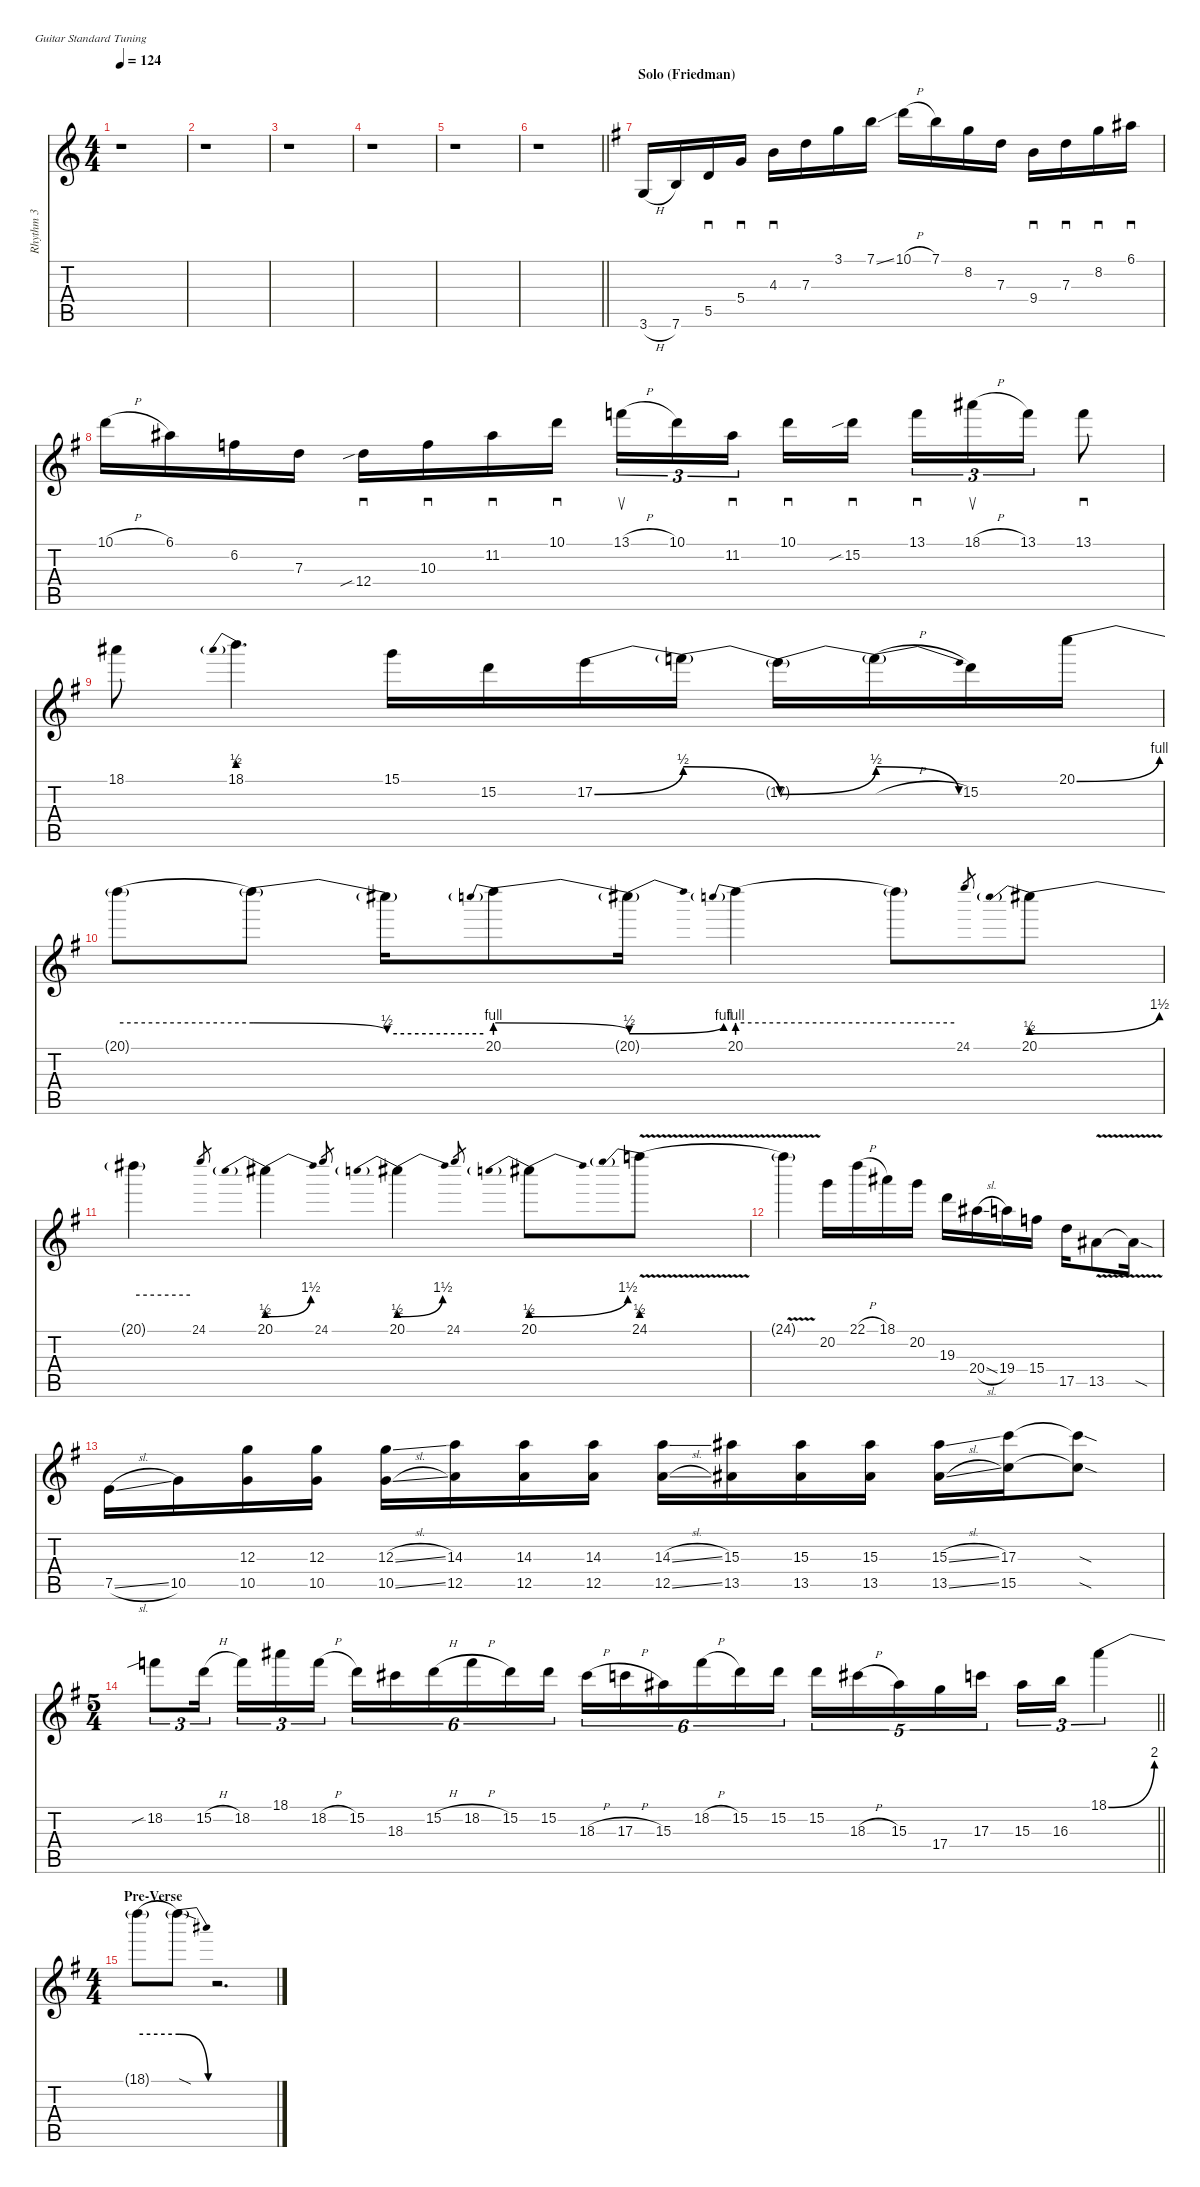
\defaultSystemsLayout 4
\hideDynamics
\bracketExtendMode nobrackets
\firstSystemTrackNameMode fullname
\otherSystemsTrackNameOrientation horizontal
\track ("Rhythm 3" "dist.guit.") {instrument distortionguitar}
\staff {score tabs}
\tuning (E4 B3 G3 D3 A2 E2)
\ts (4 4)
\tempo 124
\clef g2
\ks c
r.1{dy f beam Down} |
r.1{beam Down} |
r.1{beam Down} |
r.1{beam Down} |
r.1{beam Down} |
\barLineRight lightlight
r.1{beam Down} |
\section ("" "Solo (Friedman)")
\ks g
3.6{h acc forcenatural}.16{beam Up} 7.6{acc forcenatural}.16{beam Up} 5.5{acc forcenatural}.16{sd beam Up} 5.4{acc forcenatural}.16{sd beam Up} 4.3{acc forcenatural}.16{sd beam Down} 7.3{acc forcenatural}.16{beam Down} 3.1{acc forcenatural}.16{beam Down} 7.1{ss acc forcenatural}.16{beam Down} 10.1{h acc forcenatural}.16{beam Down} 7.1{acc forcenatural}.16{beam Down} 8.2{acc forcenatural}.16{beam Down} 7.3{acc forcenatural}.16{beam Down} 9.4{acc forcenatural}.16{sd beam Down} 7.3{acc forcenatural}.16{sd beam Down} 8.2{acc forcenatural}.16{sd beam Down} 6.1{acc #}.16{sd beam Down} |
10.1{h acc forcenatural}.16{beam Down} 6.1{acc #}.16{beam Down} 6.2{acc forcenatural}.16{beam Down} 7.3{acc forcenatural}.16{beam Down} 12.4{sib acc forcenatural}.16{sd beam Down} 10.3{acc forcenatural}.16{sd beam Down} 11.2{acc #}.16{sd beam Down} 10.1{acc forcenatural}.16{sd beam Down} 13.1{h acc forcenatural}.16{su tu (3 2) beam Down} 10.1{acc forcenatural}.16{tu (3 2) beam Down} 11.2{acc #}.16{sd tu (3 2) beam Down} 10.1{acc forcenatural}.16{sd beam Down} 15.2{sib acc forcenatural}.16{sd beam Down} 13.1{acc forcenatural}.16{sd tu (3 2) beam Down} 18.1{h acc #}.16{su tu (3 2) beam Down} 13.1{acc forcenatural}.16{tu (3 2) beam Down} 13.1{acc forcenatural}.8{sd beam Down} |
18.1{acc #}.8{beam Down} 18.1{be (prebend 0 2 60 2)}.4{d beam Down} 15.1{acc forcenatural}.16{beam Down} 15.2{acc forcenatural}.16{beam Down} 17.2{be (bend 0 0 60 2) acc forcenatural}.16{beam Down} 17.2{be (release 0 2 60 0) t}.16{beam Down} 17.2{be (bend 0 0 60 2) t acc forcenatural}.16{beam Down} 17.2{be (release 0 2 30 0) h t}.16{beam Down} 15.2{acc forcenatural}.16{beam Down} 20.1{be (bend 0 0 60 4) acc forcenatural}.16{beam Down} |
20.1{be (hold 0 4 60 4) t}.8{beam Down} 20.1{be (release 0 4 60 2) t}.8{beam Down} 20.1{be (hold 0 2 60 2) t}.16{beam Down} 20.1{be (prebendrelease 0 4 60 2)}.8{beam Down} 20.1{be (bend 0 2 60 4) t}.16{beam Down} 20.1{be (prebend 0 4 60 4)}.4{beam Down} 20.1{be (hold 0 4 60 4) t}.8{dy mf beam Down} 24.1{acc forcenatural}.8{gr beam Up} 20.1{be (prebendbend 0 2 60 6)}.8{dy f beam Down} |
20.1{be (hold 0 6 60 6) t}.4{beam Down} 24.1{acc forcenatural}.8{gr dy mf beam Up} 20.1{be (prebendbend 0 2 15 6)}.4{dy f beam Down} 24.1{acc forcenatural}.8{gr dy mf beam Up} 20.1{be (prebendbend 0 2 15 6)}.4{dy f beam Down} 24.1{acc forcenatural}.8{gr dy mf beam Up} 20.1{be (prebendbend 0 2 15 6)}.8{dy f beam Down} 24.1{be (prebend 0 2 60 2) v}.8{beam Down} |
24.1{v t}.4{beam Down} 20.2{acc forcenatural}.16{beam Down} 22.1{h acc forcenatural}.16{beam Down} 18.1{acc #}.16{beam Down} 20.2{acc forcenatural}.16{beam Down} 19.3{acc forcenatural}.16{beam Down} 20.4{sl acc #}.16{beam Down} 19.4{acc forcenatural}.16{beam Down} 15.4{acc forcenatural}.16{beam Down} 17.5{acc forcenatural}.16{beam Down} 13.5{v acc #}.8{beam Down} 13.5{v sod t acc #}.16{beam Down} |
7.5{sl acc forcenatural}.16{beam Down} 10.5{acc forcenatural}.16{beam Down} (12.3{acc forcenatural} 10.5{acc forcenatural}).16{beam Down} (12.3{acc forcenatural} 10.5{acc forcenatural}).16{beam Down} (12.3{sl acc forcenatural} 10.5{sl acc forcenatural}).16{beam Down} (14.3{acc forcenatural} 12.5{acc forcenatural}).16{beam Down} (14.3{acc forcenatural} 12.5{acc forcenatural}).16{beam Down} (14.3{acc forcenatural} 12.5{acc forcenatural}).16{beam Down} (14.3{sl acc forcenatural} 12.5{sl acc forcenatural}).16{beam Down} (15.3{acc #} 13.5{acc #}).16{beam Down} (15.3{acc #} 13.5{acc #}).16{beam Down} (15.3{acc #} 13.5{acc #}).16{beam Down} (15.3{sl acc #} 13.5{sl acc #}).16{beam Down} (17.3{acc forcenatural} 15.5{acc forcenatural}).16{beam Down} (17.3{sod t acc forcenatural} 15.5{sod t acc forcenatural}).8{beam Down} |
\ts (5 4)
\beaming (8 2 2 2 4)
\barLineRight lightlight
18.2{sib acc forcenatural}.8{tu (3 2) beam Down} 15.2{h acc forcenatural}.16{tu (3 2) beam Down} 18.2{acc forcenatural}.16{tu (3 2) beam Down} 18.1{acc #}.16{tu (3 2) beam Down} 18.2{h acc forcenatural}.16{tu (3 2) beam Down} 15.2{acc forcenatural}.16{tu (6 4) beam Down} 18.3{acc #}.16{tu (6 4) beam Down} 15.2{h acc forcenatural}.16{tu (6 4) beam Down} 18.2{h acc forcenatural}.16{tu (6 4) beam Down} 15.2{acc forcenatural}.16{tu (6 4) beam Down} 15.2{acc forcenatural}.16{tu (6 4) beam Down} 18.3{h acc #}.16{tu (6 4) beam Down} 17.3{h acc forcenatural}.16{tu (6 4) beam Down} 15.3{acc #}.16{tu (6 4) beam Down} 18.2{h acc forcenatural}.16{tu (6 4) beam Down} 15.2{acc forcenatural}.16{tu (6 4) beam Down} 15.2{acc forcenatural}.16{tu (6 4) beam Down} 15.2{acc forcenatural}.16{tu (5 4) beam Down} 18.3{h acc #}.16{tu (5 4) beam Down} 15.3{acc #}.16{tu (5 4) beam Down} 17.4{acc forcenatural}.16{tu (5 4) beam Down} 17.3{acc forcenatural}.16{tu (5 4) beam Down} 15.3{acc #}.16{tu (3 2) beam Down} 16.3{acc forcenatural}.16{tu (3 2) beam Down} 18.1{be (bend 0 0 60 8) acc #}.4{tu (3 2) beam Down} |
\ts (4 4)
\beaming (8 2 2 2 2)
\section ("" "Pre-Verse")
18.1{be (hold 0 8 60 8) t}.8{beam Down} 18.1{be (release 0 8 30 0) sod t}.8{beam Down} r.2{d beam Down}
